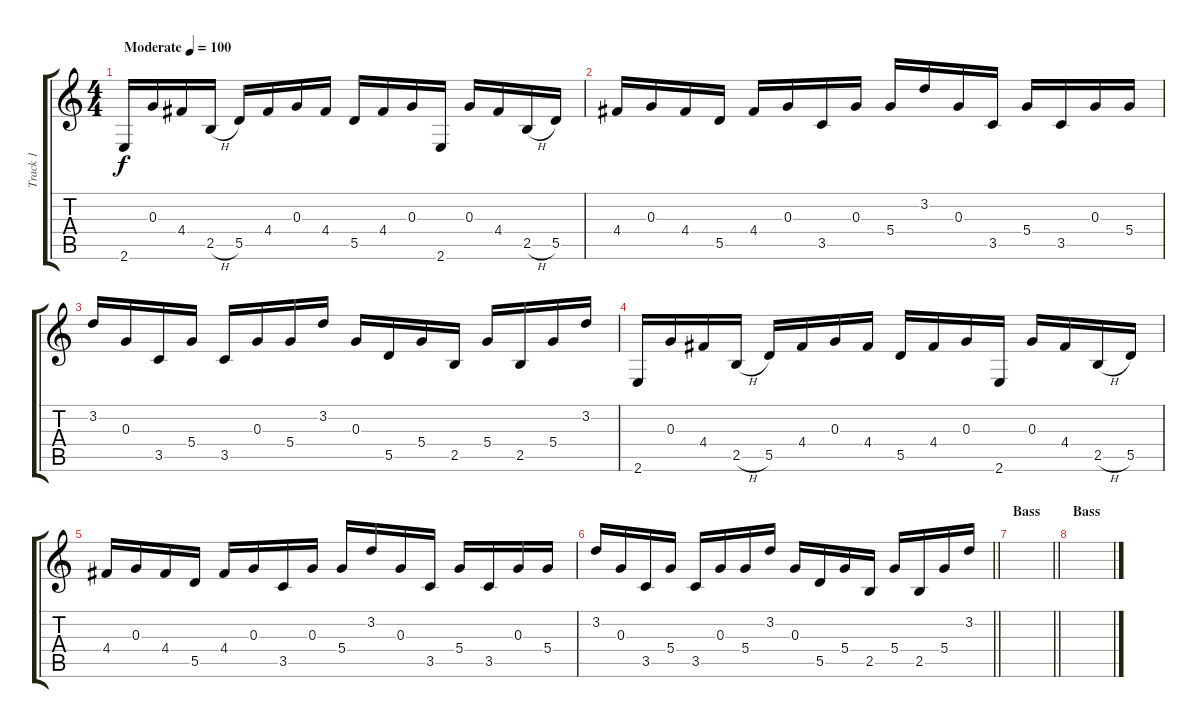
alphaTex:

\track ("Track 1" "Track 1") {instrument electricguitarjazz}
\staff {score tabs}
\tuning (E4 B3 G3 D3 A2 D2) {hide}
\ts (4 4)
\tempo (100 "Moderate")
\clef g2
\ks c
2.6.16{dy f instrument electricguitarjazz} 0.3.16 4.4.16 2.5{h}.16 5.5.16 4.4.16 0.3.16 4.4.16 5.5.16 4.4.16 0.3.16 2.6.16 0.3.16 4.4.16 2.5{h}.16 5.5.16 |
4.4.16 0.3.16 4.4.16 5.5.16 4.4.16 0.3.16 3.5.16 0.3.16 5.4.16 3.2.16 0.3.16 3.5.16 5.4.16 3.5.16 0.3.16 5.4.16 |
3.2.16 0.3.16 3.5.16 5.4.16 3.5.16 0.3.16 5.4.16 3.2.16 0.3.16 5.5.16 5.4.16 2.5.16 5.4.16 2.5.16 5.4.16 3.2.16 |
2.6.16 0.3.16 4.4.16 2.5{h}.16 5.5.16 4.4.16 0.3.16 4.4.16 5.5.16 4.4.16 0.3.16 2.6.16 0.3.16 4.4.16 2.5{h}.16 5.5.16 |
4.4.16 0.3.16 4.4.16 5.5.16 4.4.16 0.3.16 3.5.16 0.3.16 5.4.16 3.2.16 0.3.16 3.5.16 5.4.16 3.5.16 0.3.16 5.4.16 |
\barLineRight lightlight
3.2.16 0.3.16 3.5.16 5.4.16 3.5.16 0.3.16 5.4.16 3.2.16 0.3.16 5.5.16 5.4.16 2.5.16 5.4.16 2.5.16 5.4.16 3.2.16 |
\section ("" "Bass")
\barLineRight lightlight
|
\section ("" "Bass")
